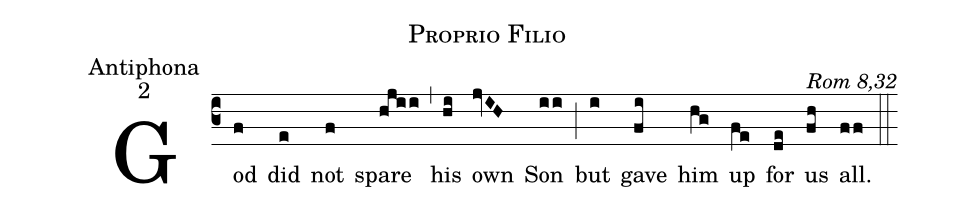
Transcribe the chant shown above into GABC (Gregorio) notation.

name: Proprio Filio;
office-part: Antiphona;
mode: 2;
commentary: Rom 8,32;
%%
(c3)God(f) did(e) not(f) spare(hjii) (,) his(hi) own(jvIH) Son(ii) (;) but(i) gave(fi) him(hg) up(fe) for(de) us(fh) all.(ff) (::)
